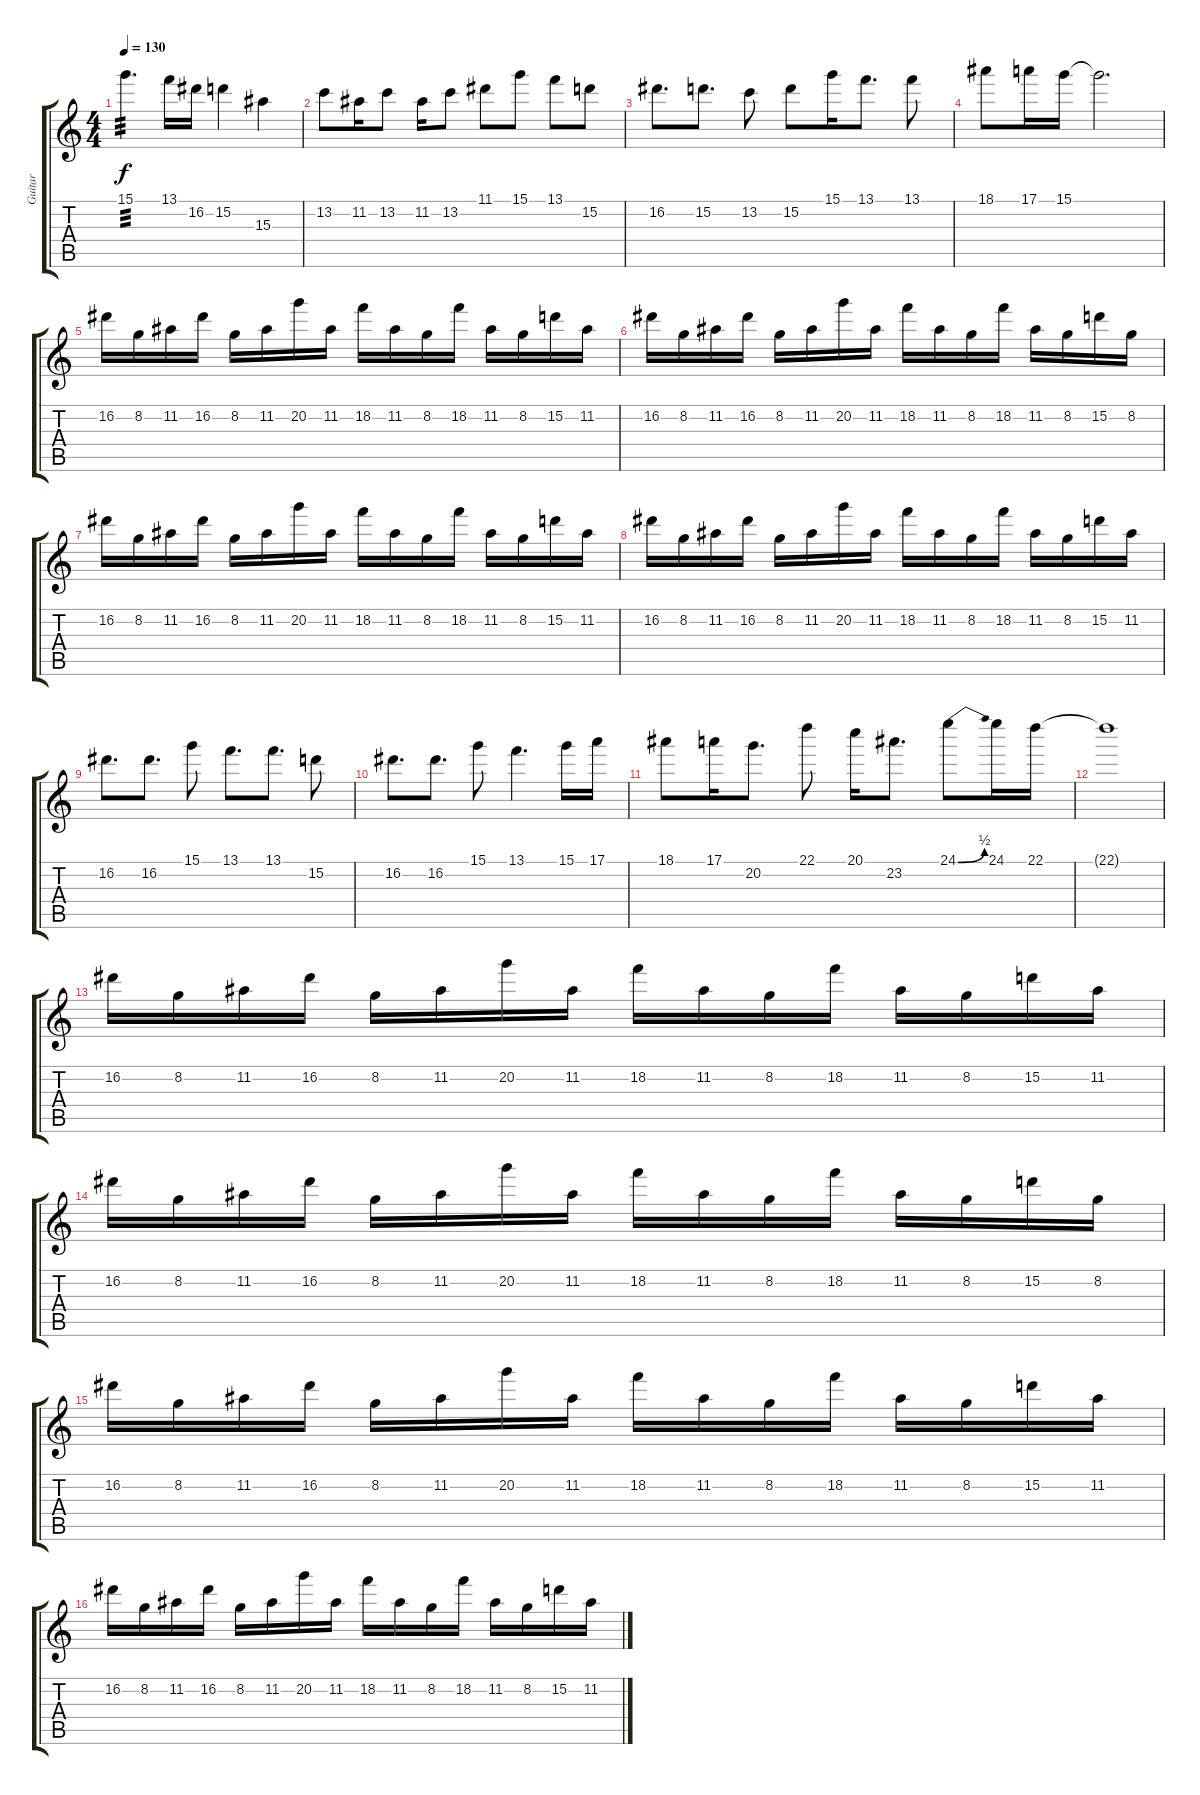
\track ("Guitar" "Guitar") {instrument overdrivenguitar}
\staff {score tabs}
\tuning (E4 B3 G3 D3 A2 E2) {hide}
\ts (4 4)
\tempo 130
\clef g2
\ks c
15.1.4{d tp 3 dy f} 13.1.16 16.2.16 15.2.4 15.3.4 |
13.2.8 11.2.16 13.2.8 11.2.16 13.2.8 11.1.8 15.1.8 13.1.8 15.2.8 |
16.2.8{d} 15.2.8{d} 13.2.8 15.2.8 15.1.16 13.1.8{d} 13.1.8 |
18.1.8 17.1.16 15.1.16 15.1{t}.2{d} |
16.2.16 8.2.16 11.2.16 16.2.16 8.2.16 11.2.16 20.2.16 11.2.16 18.2.16 11.2.16 8.2.16 18.2.16 11.2.16 8.2.16 15.2.16 11.2.16 |
16.2.16 8.2.16 11.2.16 16.2.16 8.2.16 11.2.16 20.2.16 11.2.16 18.2.16 11.2.16 8.2.16 18.2.16 11.2.16 8.2.16 15.2.16 8.2.16 |
16.2.16 8.2.16 11.2.16 16.2.16 8.2.16 11.2.16 20.2.16 11.2.16 18.2.16 11.2.16 8.2.16 18.2.16 11.2.16 8.2.16 15.2.16 11.2.16 |
16.2.16 8.2.16 11.2.16 16.2.16 8.2.16 11.2.16 20.2.16 11.2.16 18.2.16 11.2.16 8.2.16 18.2.16 11.2.16 8.2.16 15.2.16 11.2.16 |
16.2.8{d} 16.2.8{d} 15.1.8 13.1.8{d} 13.1.8{d} 15.2.8 |
16.2.8{d} 16.2.8{d} 15.1.8 13.1.4{d} 15.1.16 17.1.16 |
18.1.8 17.1.16 20.2.8{d} 22.1.8 20.1.16 23.2.8{d} 24.1{be (bend 0 0 60 2)}.8 24.1.16 22.1.16 |
22.1{t}.1 |
16.2.16 8.2.16 11.2.16 16.2.16 8.2.16 11.2.16 20.2.16 11.2.16 18.2.16 11.2.16 8.2.16 18.2.16 11.2.16 8.2.16 15.2.16 11.2.16 |
16.2.16 8.2.16 11.2.16 16.2.16 8.2.16 11.2.16 20.2.16 11.2.16 18.2.16 11.2.16 8.2.16 18.2.16 11.2.16 8.2.16 15.2.16 8.2.16 |
16.2.16 8.2.16 11.2.16 16.2.16 8.2.16 11.2.16 20.2.16 11.2.16 18.2.16 11.2.16 8.2.16 18.2.16 11.2.16 8.2.16 15.2.16 11.2.16 |
16.2.16 8.2.16 11.2.16 16.2.16 8.2.16 11.2.16 20.2.16 11.2.16 18.2.16 11.2.16 8.2.16 18.2.16 11.2.16 8.2.16 15.2.16 11.2.16
